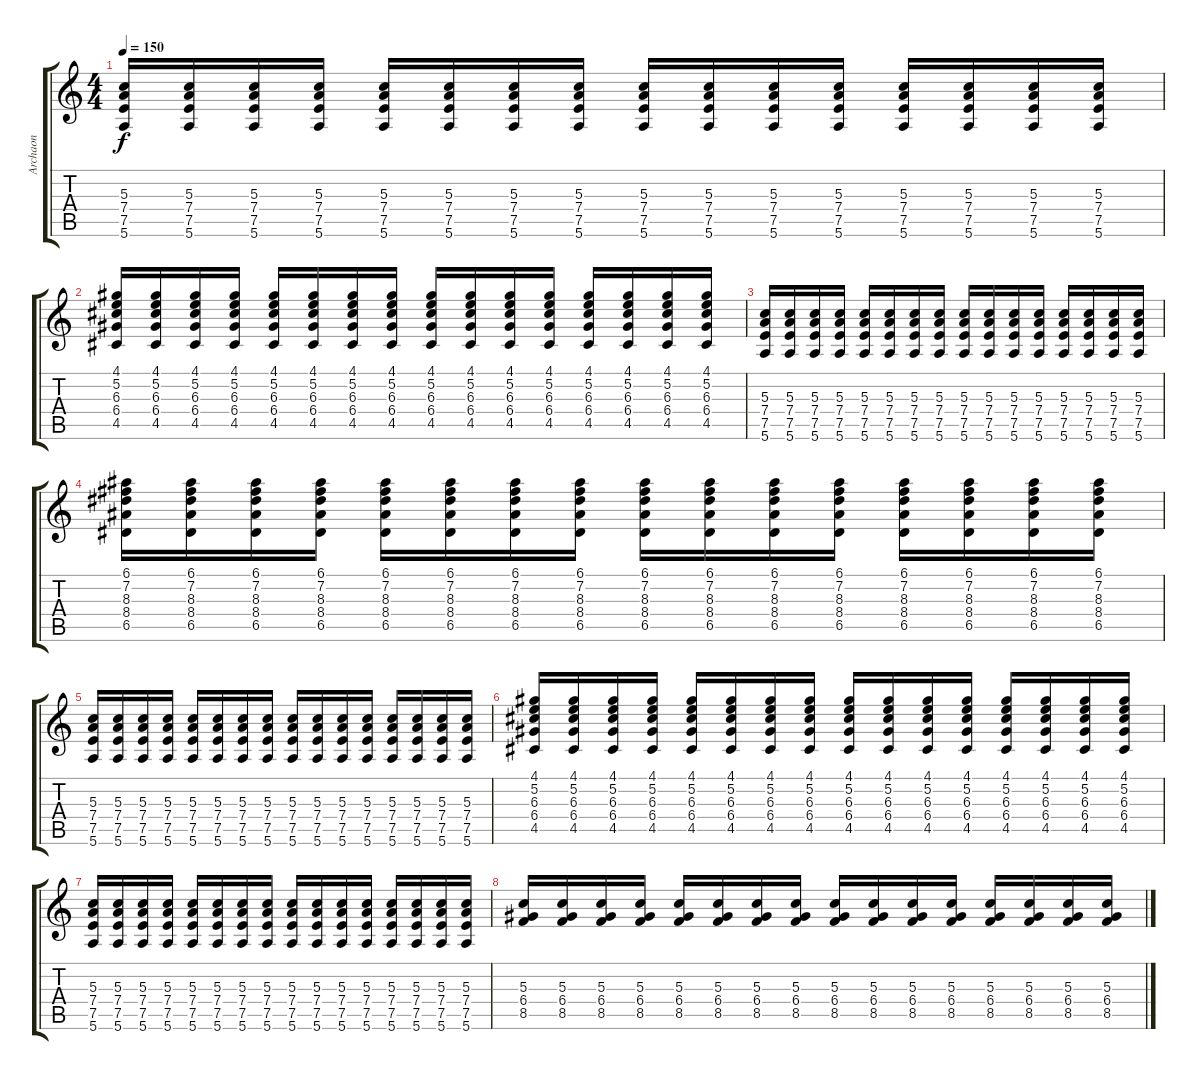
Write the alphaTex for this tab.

\track ("Archaon" "Archaon") {instrument distortionguitar}
\staff {score tabs}
\tuning (E4 B3 G3 D3 A2 E2) {hide}
\ts (4 4)
\tempo 150
\clef g2
\ks c
(5.3 7.4 7.5 5.6).16{dy f} (5.3 7.4 7.5 5.6).16 (5.3 7.4 7.5 5.6).16 (5.3 7.4 7.5 5.6).16 (5.3 7.4 7.5 5.6).16 (5.3 7.4 7.5 5.6).16 (5.3 7.4 7.5 5.6).16 (5.3 7.4 7.5 5.6).16 (5.3 7.4 7.5 5.6).16 (5.3 7.4 7.5 5.6).16 (5.3 7.4 7.5 5.6).16 (5.3 7.4 7.5 5.6).16 (5.3 7.4 7.5 5.6).16 (5.3 7.4 7.5 5.6).16 (5.3 7.4 7.5 5.6).16 (5.3 7.4 7.5 5.6).16 |
(4.1 5.2 6.3 6.4 4.5).16 (4.1 5.2 6.3 6.4 4.5).16 (4.1 5.2 6.3 6.4 4.5).16 (4.1 5.2 6.3 6.4 4.5).16 (4.1 5.2 6.3 6.4 4.5).16 (4.1 5.2 6.3 6.4 4.5).16 (4.1 5.2 6.3 6.4 4.5).16 (4.1 5.2 6.3 6.4 4.5).16 (4.1 5.2 6.3 6.4 4.5).16 (4.1 5.2 6.3 6.4 4.5).16 (4.1 5.2 6.3 6.4 4.5).16 (4.1 5.2 6.3 6.4 4.5).16 (4.1 5.2 6.3 6.4 4.5).16 (4.1 5.2 6.3 6.4 4.5).16 (4.1 5.2 6.3 6.4 4.5).16 (4.1 5.2 6.3 6.4 4.5).16 |
(5.3 7.4 7.5 5.6).16 (5.3 7.4 7.5 5.6).16 (5.3 7.4 7.5 5.6).16 (5.3 7.4 7.5 5.6).16 (5.3 7.4 7.5 5.6).16 (5.3 7.4 7.5 5.6).16 (5.3 7.4 7.5 5.6).16 (5.3 7.4 7.5 5.6).16 (5.3 7.4 7.5 5.6).16 (5.3 7.4 7.5 5.6).16 (5.3 7.4 7.5 5.6).16 (5.3 7.4 7.5 5.6).16 (5.3 7.4 7.5 5.6).16 (5.3 7.4 7.5 5.6).16 (5.3 7.4 7.5 5.6).16 (5.3 7.4 7.5 5.6).16 |
(6.1 7.2 8.3 8.4 6.5).16 (6.1 7.2 8.3 8.4 6.5).16 (6.1 7.2 8.3 8.4 6.5).16 (6.1 7.2 8.3 8.4 6.5).16 (6.1 7.2 8.3 8.4 6.5).16 (6.1 7.2 8.3 8.4 6.5).16 (6.1 7.2 8.3 8.4 6.5).16 (6.1 7.2 8.3 8.4 6.5).16 (6.1 7.2 8.3 8.4 6.5).16 (6.1 7.2 8.3 8.4 6.5).16 (6.1 7.2 8.3 8.4 6.5).16 (6.1 7.2 8.3 8.4 6.5).16 (6.1 7.2 8.3 8.4 6.5).16 (6.1 7.2 8.3 8.4 6.5).16 (6.1 7.2 8.3 8.4 6.5).16 (6.1 7.2 8.3 8.4 6.5).16 |
(5.3 7.4 7.5 5.6).16 (5.3 7.4 7.5 5.6).16 (5.3 7.4 7.5 5.6).16 (5.3 7.4 7.5 5.6).16 (5.3 7.4 7.5 5.6).16 (5.3 7.4 7.5 5.6).16 (5.3 7.4 7.5 5.6).16 (5.3 7.4 7.5 5.6).16 (5.3 7.4 7.5 5.6).16 (5.3 7.4 7.5 5.6).16 (5.3 7.4 7.5 5.6).16 (5.3 7.4 7.5 5.6).16 (5.3 7.4 7.5 5.6).16 (5.3 7.4 7.5 5.6).16 (5.3 7.4 7.5 5.6).16 (5.3 7.4 7.5 5.6).16 |
(4.1 5.2 6.3 6.4 4.5).16 (4.1 5.2 6.3 6.4 4.5).16 (4.1 5.2 6.3 6.4 4.5).16 (4.1 5.2 6.3 6.4 4.5).16 (4.1 5.2 6.3 6.4 4.5).16 (4.1 5.2 6.3 6.4 4.5).16 (4.1 5.2 6.3 6.4 4.5).16 (4.1 5.2 6.3 6.4 4.5).16 (4.1 5.2 6.3 6.4 4.5).16 (4.1 5.2 6.3 6.4 4.5).16 (4.1 5.2 6.3 6.4 4.5).16 (4.1 5.2 6.3 6.4 4.5).16 (4.1 5.2 6.3 6.4 4.5).16 (4.1 5.2 6.3 6.4 4.5).16 (4.1 5.2 6.3 6.4 4.5).16 (4.1 5.2 6.3 6.4 4.5).16 |
(5.3 7.4 7.5 5.6).16 (5.3 7.4 7.5 5.6).16 (5.3 7.4 7.5 5.6).16 (5.3 7.4 7.5 5.6).16 (5.3 7.4 7.5 5.6).16 (5.3 7.4 7.5 5.6).16 (5.3 7.4 7.5 5.6).16 (5.3 7.4 7.5 5.6).16 (5.3 7.4 7.5 5.6).16 (5.3 7.4 7.5 5.6).16 (5.3 7.4 7.5 5.6).16 (5.3 7.4 7.5 5.6).16 (5.3 7.4 7.5 5.6).16 (5.3 7.4 7.5 5.6).16 (5.3 7.4 7.5 5.6).16 (5.3 7.4 7.5 5.6).16 |
(5.3 6.4 8.5).16 (5.3 6.4 8.5).16 (5.3 6.4 8.5).16 (5.3 6.4 8.5).16 (5.3 6.4 8.5).16 (5.3 6.4 8.5).16 (5.3 6.4 8.5).16 (5.3 6.4 8.5).16 (5.3 6.4 8.5).16 (5.3 6.4 8.5).16 (5.3 6.4 8.5).16 (5.3 6.4 8.5).16 (5.3 6.4 8.5).16 (5.3 6.4 8.5).16 (5.3 6.4 8.5).16 (5.3 6.4 8.5).16
